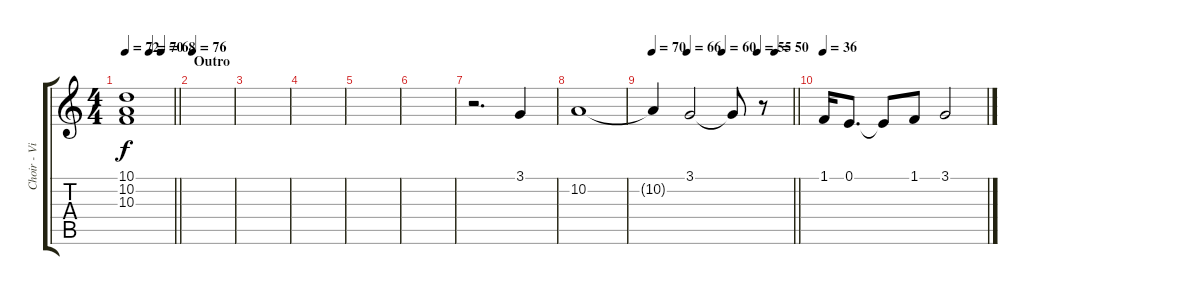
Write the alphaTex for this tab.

\track ("Choir - Violin" "Choir - Vi") {instrument pad4choir}
\staff {score tabs}
\tuning (E4 B3 G3 D3 A2 E2) {hide}
\ts (4 4)
\tempo 72
\tempo (70 0.5)
\tempo (68 0.75)
\clef g2
\barLineRight lightlight
\ks c
(10.1 10.2 10.3).1{dy f} |
\section ("" "Outro")
\tempo 76
|
|
|
|
|
r.2{d volume 7 instrument violin} 3.1.4 |
10.2.1 |
\tempo 70
\tempo (66 0.25)
\tempo (60 0.5)
\tempo (55 0.75)
\tempo (50 0.875)
\barLineRight lightlight
10.2{t}.4 3.1.2 3.1{t}.8 r.8 |
\tempo 36
1.1.16 0.1.8{d} 0.1{t}.8 1.1.8 3.1.2
